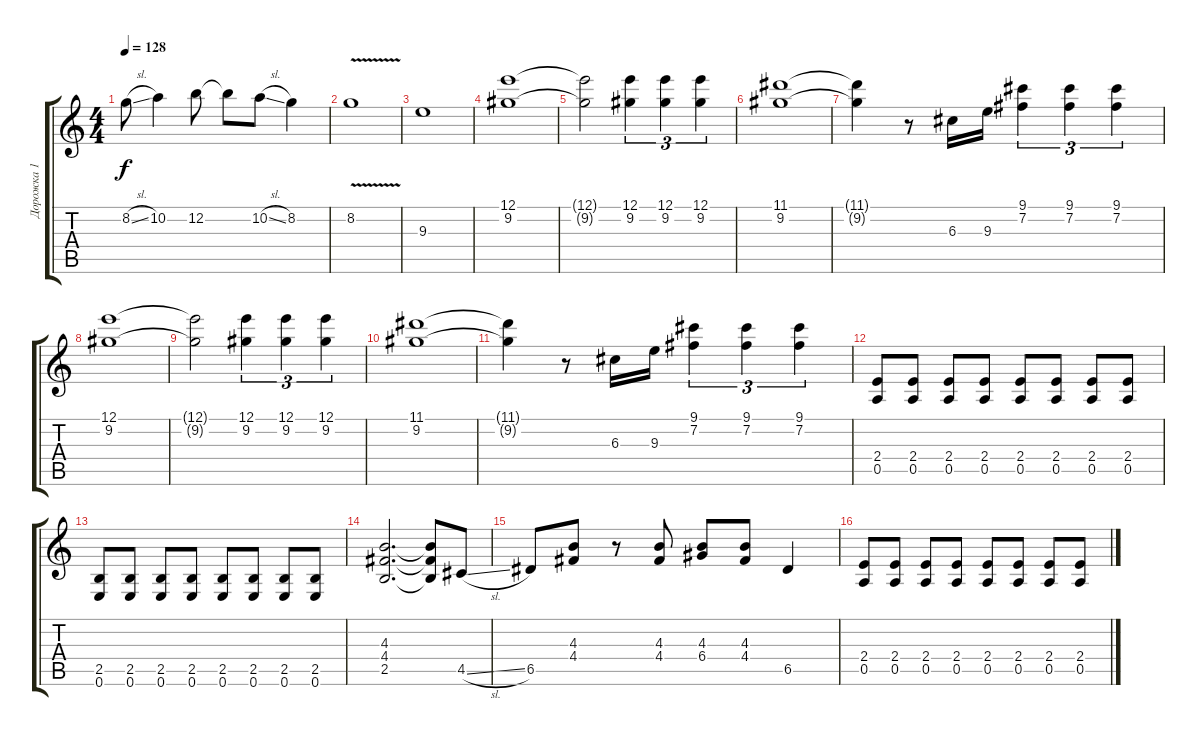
\track ("Дорожка 1" "Дорожка 1") {instrument distortionguitar}
\staff {score tabs}
\tuning (E4 B3 G3 D3 A2 E2) {hide}
\ts (4 4)
\tempo 128
\clef g2
\ks c
8.2{sl}.8{dy f} 10.2.4 12.2.8 12.2{t}.8 10.2{sl}.8 8.2.4 |
8.2{v}.1 |
9.3.1 |
(12.1 9.2).1 |
(12.1{t} 9.2{t}).2 (12.1 9.2).4{tu (3 2)} (12.1 9.2).4{tu (3 2)} (12.1 9.2).4{tu (3 2)} |
(11.1 9.2).1 |
(11.1{t} 9.2{t}).4 r.8 6.3.16 9.3.16 (9.1 7.2).4{tu (3 2)} (9.1 7.2).4{tu (3 2)} (9.1 7.2).4{tu (3 2)} |
(12.1 9.2).1 |
(12.1{t} 9.2{t}).2 (12.1 9.2).4{tu (3 2)} (12.1 9.2).4{tu (3 2)} (12.1 9.2).4{tu (3 2)} |
(11.1 9.2).1 |
(11.1{t} 9.2{t}).4 r.8 6.3.16 9.3.16 (9.1 7.2).4{tu (3 2)} (9.1 7.2).4{tu (3 2)} (9.1 7.2).4{tu (3 2)} |
(2.4 0.5).8 (2.4 0.5).8 (2.4 0.5).8 (2.4 0.5).8 (2.4 0.5).8 (2.4 0.5).8 (2.4 0.5).8 (2.4 0.5).8 |
(2.5 0.6).8 (2.5 0.6).8 (2.5 0.6).8 (2.5 0.6).8 (2.5 0.6).8 (2.5 0.6).8 (2.5 0.6).8 (2.5 0.6).8 |
(4.3 4.4 2.5).2{d} (4.3{t} 4.4{t} 2.5{t}).8 4.5{sl}.8 |
6.5.8 (4.3 4.4).8 r.8 (4.3 4.4).8 (4.3 6.4).8 (4.3 4.4).8 6.5.4 |
(2.4 0.5).8 (2.4 0.5).8 (2.4 0.5).8 (2.4 0.5).8 (2.4 0.5).8 (2.4 0.5).8 (2.4 0.5).8 (2.4 0.5).8
